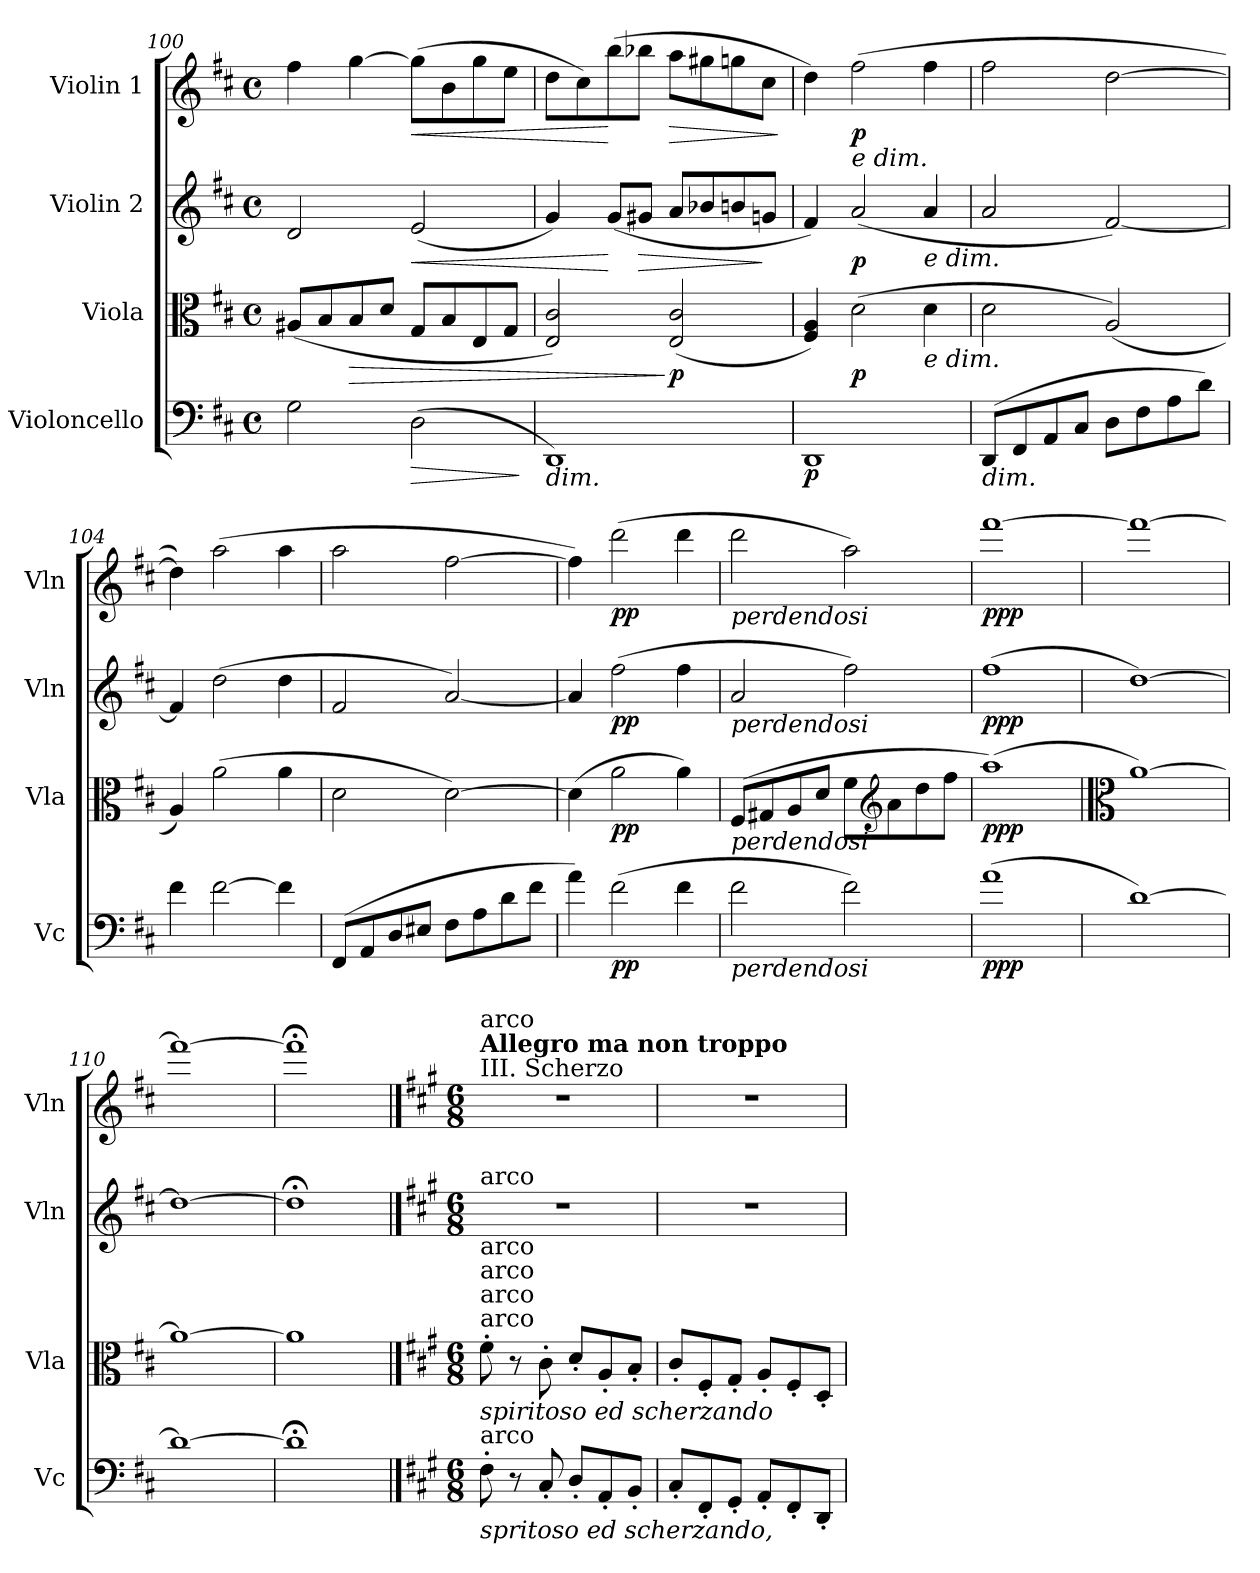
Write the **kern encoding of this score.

**kern	**dynam	**kern	**dynam	**kern	**dynam	**kern	**dynam
*part4	*part4	*part3	*part3	*part2	*part2	*part1	*part1
*staff4	*staff4	*staff3	*staff3	*staff2	*staff2	*staff1	*staff1
*I"Violoncello	*	*I"Viola	*	*I"Violin 2	*	*I"Violin 1	*
*I'Vc	*	*I'Vla	*	*I'Vln	*	*I'Vln	*
*clefF4	*	*clefC3	*	*clefG2	*	*clefG2	*
*k[f#c#]	*	*k[f#c#]	*	*k[f#c#]	*	*k[f#c#]	*
*M4/4	*	*M4/4	*	*M4/4	*	*M4/4	*
*met(c)	*	*met(c)	*	*met(c)	*	*met(c)	*
=100	=100	=100	=100	=100	=100	=100	=100
2G\	.	(<8A#X/L	.	2d/	.	4ff#\	.
.	.	8B/	.	.	.	.	.
!	!	!	!LO:HP:b	!	!	!	!
.	.	8B/	>	.	.	[>4gg\	.
.	.	8d/J	.	.	.	.	.
!	!LO:HP:b	!	!	!	!LO:HP:b	!	!LO:HP:b
(>2D\	>	8G/L	.	(2e/	<	(>8gg\L]	<
.	.	8B/	.	.	.	8b\	.
.	.	8E/	.	.	.	8gg\	.
.	.	8G/J	.	.	.	8ee\J	.
.	]	.	.	.	.	.	.
=101	=101	=101	=101	=101	=101	=101	=101
!LO:TX:b:i:t=dim.	!	!	!	!	!	!	!
1DD)	.	2E/ 2c#/)	.	4g/)	.	8dd\L	.
.	.	.	.	.	.	8cc#\)	.
.	.	.	.	(<8g/L	[	(>8bb\	[
!	!	!	!	!	!LO:HP:b	!	!
.	.	.	.	8g#X/J	>	8bb-X\J	.
!	!	!	!LO:DY:n=1:b	!	!	!	!LO:HP:b
.	.	(<2E/ 2c#/	] p	8a/L	.	8aa\L	>
.	.	.	.	8b-X/	.	8gg#X\	.
.	.	.	.	8bn/	.	8ggn\	.
.	.	.	.	8gn/J	]	8cc#\J	.
.	.	.	.	.	.	.	]
!!LO:LB:g=z
=102	=102	=102	=102	=102	=102	=102	=102
!	!LO:DY:b	!	!	!	!	!	!
1DD	p	4F#/ 4A/)	.	4f#/)	.	4dd\)	.
!	!	!	!	!	!	!LO:TX:b:i:t=e dim.	!
!	!	!	!LO:DY:b	!	!LO:DY:b	!	!LO:DY:b
.	.	(2d\	p	(<2a/	p	(>2ff#\	p
!	!	!	!	!LO:TX:b:i:t=e dim.	!	!	!
!	!	!LO:TX:b:i:t=e dim.	!	!	!	!	!
.	.	4d\	.	4a/	.	4ff#\	.
=103	=103	=103	=103	=103	=103	=103	=103
!LO:TX:b:i:t=dim.	!	!	!	!	!	!	!
(>8DD/L	.	2d\	.	2a/	.	2ff#\	.
8FF#/	.	.	.	.	.	.	.
8AA/	.	.	.	.	.	.	.
8C#/J	.	.	.	.	.	.	.
8D\L	.	(<2A/)	.	[<2f#/)	.	[>2dd\	.
8F#\	.	.	.	.	.	.	.
8A\	.	.	.	.	.	.	.
8d\J)	.	.	.	.	.	.	.
=104	=104	=104	=104	=104	=104	=104	=104
4f#\	.	4A/)	.	4f#/]	.	4dd\])	.
[>2f#\	.	(>2a\	.	(2dd\	.	(>2aa\	.
4f#\]	.	4a\	.	4dd\	.	4aa\	.
=105	=105	=105	=105	=105	=105	=105	=105
(>8FF#/L	.	2d\	.	2f#/	.	2aa\	.
8AA/	.	.	.	.	.	.	.
8D/	.	.	.	.	.	.	.
8E#X/J	.	.	.	.	.	.	.
8F#\L	.	[2d\)	.	[<2a/)	.	[>2ff#\	.
8A\	.	.	.	.	.	.	.
8d\	.	.	.	.	.	.	.
8f#\J	.	.	.	.	.	.	.
=106	=106	=106	=106	=106	=106	=106	=106
4a\)	.	(4d\]	.	4a/]	.	4ff#\])	.
!	!LO:DY:b	!	!LO:DY:b	!	!LO:DY:b	!	!LO:DY:b
(>2f#\	pp	2a\	pp	(2ff#\	pp	(>2ddd\	pp
4f#\	.	4a\)	.	4ff#\	.	4ddd\	.
=107	=107	=107	=107	=107	=107	=107	=107
!	!	!	!	!	!	!LO:TX:b:i:t=perdendosi	!
!	!	!	!	!LO:TX:b:i:t=perdendosi	!	!	!
!	!	!LO:TX:b:i:t=perdendosi	!	!	!	!	!
!LO:TX:b:i:t=perdendosi	!	!	!	!	!	!	!
2f#\	.	(8F#/L	.	2a/	.	2ddd\	.
.	.	8G#X/	.	.	.	.	.
.	.	8A/	.	.	.	.	.
.	.	8d/J	.	.	.	.	.
2f#\)	.	8f#\L	.	2ff#\)	.	2aa\)	.
*	*	*clefG2	*	*	*	*	*
.	.	8a\	.	.	.	.	.
.	.	8dd\	.	.	.	.	.
.	.	8ff#\J	.	.	.	.	.
=108	=108	=108	=108	=108	=108	=108	=108
!	!LO:DY:b	!	!LO:DY:b	!	!LO:DY:b	!	!LO:DY:b
(>1a	ppp	(1aa)	ppp	(1ff#	ppp	[>1fff#	ppp
=109	=109	=109	=109	=109	=109	=109	=109
*	*	*clefC3	*	*	*	*	*
[>1d)	.	[>1a)	.	[1dd)	.	1fff#_	.
=110	=110	=110	=110	=110	=110	=110	=110
1d_	.	1a_	.	1dd_	.	1fff#_	.
=111	=111	=111	=111	=111	=111	=111	=111
1d;<]	.	1a]	.	1dd;<]	.	1fff#;<]	.
!!LO:PB:g=z
==1	==1	==1	==1	==1	==1	==1	==1
*k[f#c#g#]	*	*k[f#c#g#]	*	*k[f#c#g#]	*	*k[f#c#g#]	*
*M6/8	*	*M6/8	*	*M6/8	*	*M6/8	*
*	*	*	*	*	*	*MM168	*
!	!	!	!	!	!	!LO:TX:a:t=III.  Scherzo	!
!	!	!	!	!	!	!LO:TX:a:B:t=Allegro ma non troppo	!
!	!	!	!	!	!	!LO:TX:a:t=arco	!
!	!	!	!	!LO:TX:a:t=arco	!	!	!
!	!	!LO:TX:a:t=arco	!	!	!	!	!
!	!	!LO:TX:a:t=arco	!	!	!	!	!
!	!	!LO:TX:a:t=arco	!	!	!	!	!
!	!	!LO:TX:a:t=arco	!	!	!	!	!
!	!	!LO:TX:b:i:t=spiritoso ed scherzando	!	!	!	!	!
!LO:TX:a:t=arco	!	!	!	!	!	!	!
!LO:TX:b:i:t=spritoso ed scherzando,	!	!	!	!	!	!	!
!	!LO:DY:b	!	!	!	!	!	!
!	!LO:DY:n=1:b	!	!LO:DY:b	!	!	!	!
!	!	!	!LO:DY:n=1:b	!	!	!	!
8F#'\	pp other-dynamics	8f#'\	pp other-dynamics	2.r	.	2.r	.
8r	.	8r	.	.	.	.	.
8C#'/	.	8c#'\	.	.	.	.	.
8D'/L	.	8d'/L	.	.	.	.	.
8AA'/	.	8A'/	.	.	.	.	.
8BB'/J	.	8B'/J	.	.	.	.	.
=2	=2	=2	=2	=2	=2	=2	=2
8C#'/L	.	8c#'/L	.	2.r	.	2.r	.
8FF#'/	.	8F#'/	.	.	.	.	.
8GG#'/J	.	8G#'/J	.	.	.	.	.
8AA'/L	.	8A'/L	.	.	.	.	.
8FF#'/	.	8F#'/	.	.	.	.	.
8DD'/J	.	8D'/J	.	.	.	.	.
=	=	=	=	=	=	=	=
*-	*-	*-	*-	*-	*-	*-	*-
